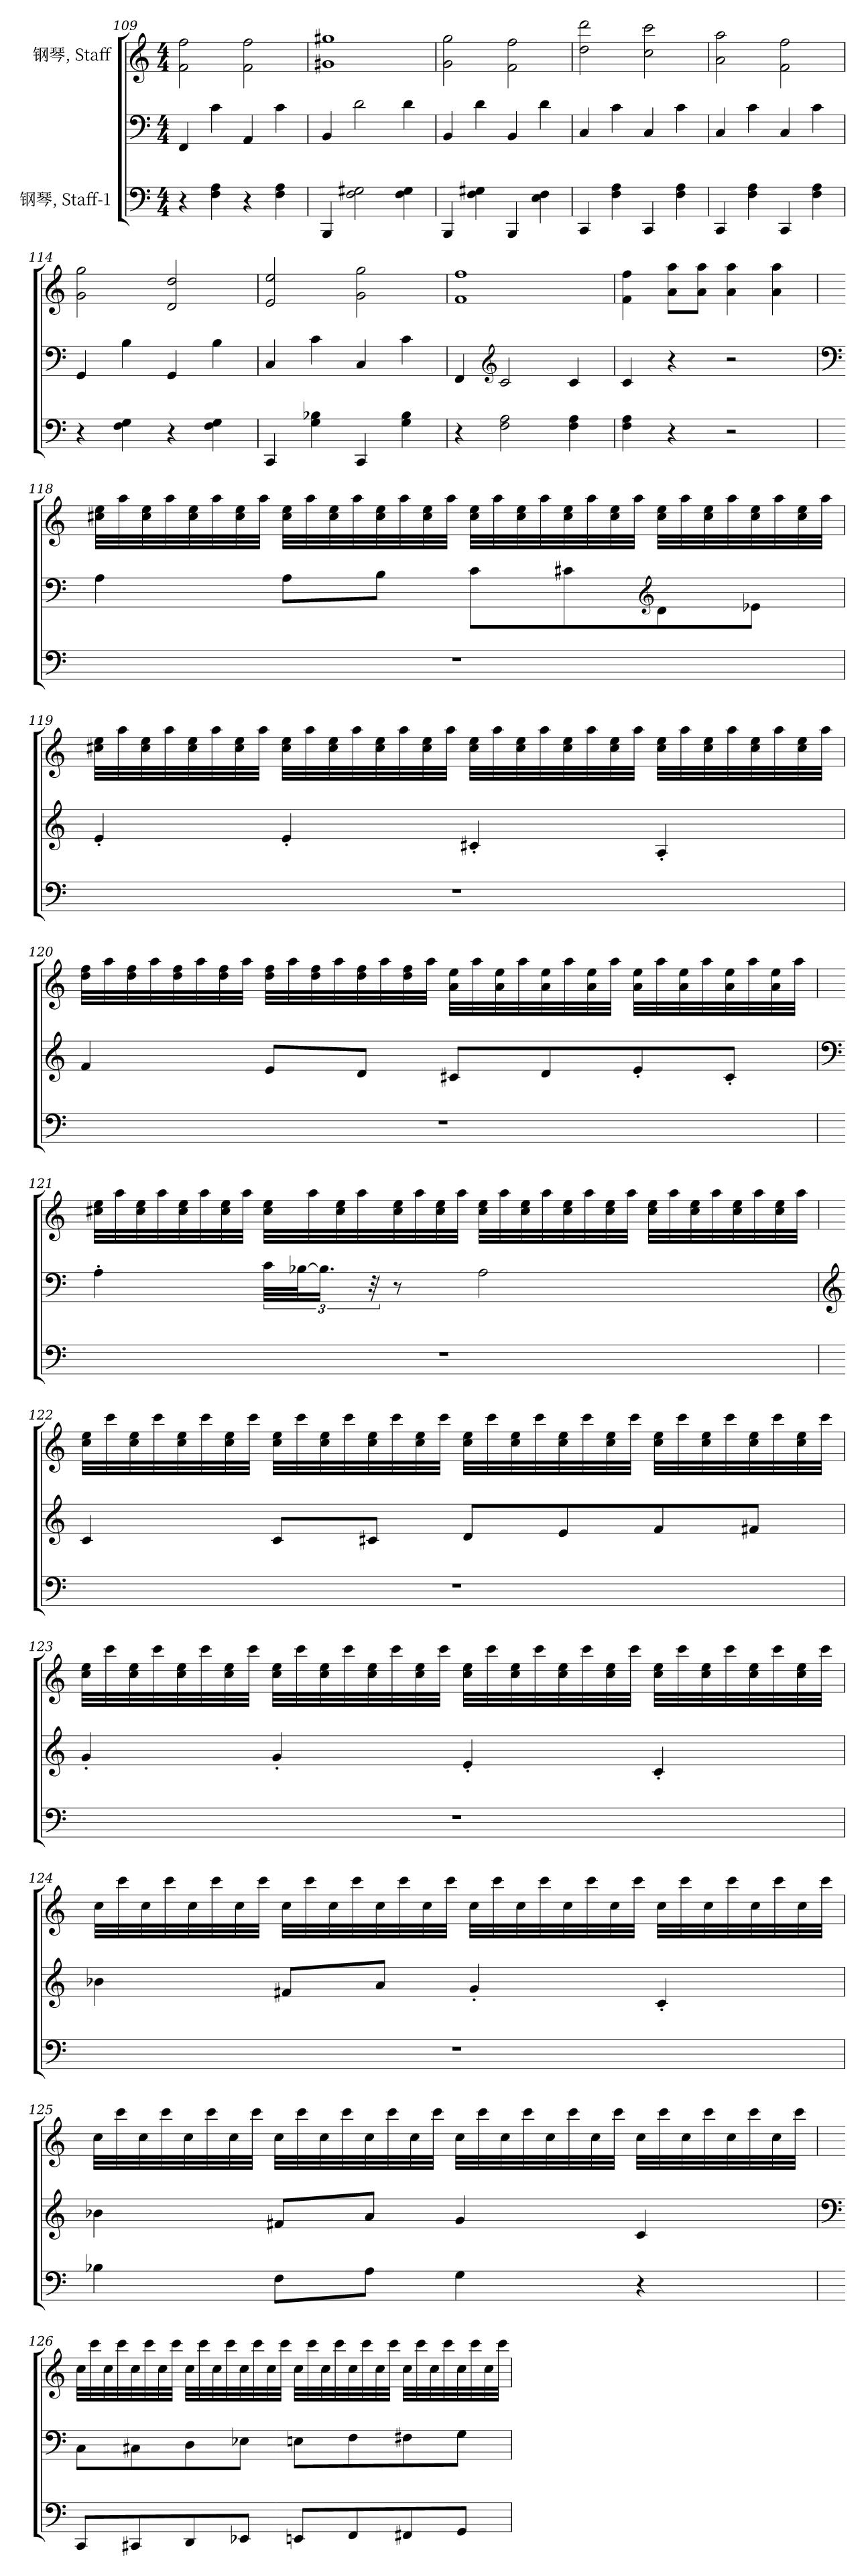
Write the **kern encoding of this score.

**kern	**kern	**kern
*part2	*part2	*part1
*staff3	*staff2	*staff1
*I"钢琴, Staff-1	*	*I"钢琴, Staff
*clefF4	*clefF4	*clefG2
*k[]	*k[]	*k[]
*M4/4	*M4/4	*M4/4
=109	=109	=109
4r	4FF/	2f\ 2ff\
4F\ 4A\	4c\	.
4r	4AA/	2f\ 2ff\
4F\ 4A\	4c\	.
=110	=110	=110
4BBB/	4BB/	1g#X 1gg#X
2F\ 2G#X\	2d\	.
4F\ 4G#\	4d\	.
=111	=111	=111
4BBB/	4BB/	2g\ 2gg\
4F\ 4G#X\	4d\	.
4BBB/	4BB/	2f\ 2ff\
4E\ 4F\	4d\	.
=112	=112	=112
4CC/	4C/	2dd\ 2ddd\
4F\ 4A\	4c\	.
4CC/	4C/	2cc\ 2ccc\
4F\ 4A\	4c\	.
=113	=113	=113
4CC/	4C/	2a\ 2aa\
4F\ 4A\	4c\	.
4CC/	4C/	2f\ 2ff\
4F\ 4A\	4c\	.
=114	=114	=114
4r	4GG/	2g\ 2gg\
4F\ 4G\	4B\	.
4r	4GG/	2d/ 2dd/
4F\ 4G\	4B\	.
!!LO:LB:g=z
=115	=115	=115
4CC/	4C/	2e/ 2ee/
4G\ 4B-X\	4c\	.
4CC/	4C/	2g\ 2gg\
4G\ 4B-\	4c\	.
=116	=116	=116
4r	4FF/	1f 1ff
*	*clefG2	*
2F\ 2A\	2c/	.
4F\ 4A\	4c/	.
=117	=117	=117
4F\ 4A\	4c/	4f\ 4ff\
4r	4r	8a\ 8aa\L
.	.	8a\ 8aa\J
2r	2r	4a\ 4aa\
.	.	4a\ 4aa\
!!LO:LB:g=z
=118	=118	=118
*	*clefF4	*
1r	4A\	32cc#X\ 32ee\LLL
.	.	32aa\
.	.	32cc#\ 32ee\
.	.	32aa\
.	.	32cc#\ 32ee\
.	.	32aa\
.	.	32cc#\ 32ee\
.	.	32aa\JJJ
.	8A\L	32cc#\ 32ee\LLL
.	.	32aa\
.	.	32cc#\ 32ee\
.	.	32aa\
.	8B\J	32cc#\ 32ee\
.	.	32aa\
.	.	32cc#\ 32ee\
.	.	32aa\JJJ
.	8c\L	32cc#\ 32ee\LLL
.	.	32aa\
.	.	32cc#\ 32ee\
.	.	32aa\
.	8c#X\	32cc#\ 32ee\
.	.	32aa\
.	.	32cc#\ 32ee\
.	.	32aa\JJJ
*	*clefG2	*
.	8d\	32cc#\ 32ee\LLL
.	.	32aa\
.	.	32cc#\ 32ee\
.	.	32aa\
.	8e-X\J	32cc#\ 32ee\
.	.	32aa\
.	.	32cc#\ 32ee\
.	.	32aa\JJJ
!!LO:LB:g=z
=119	=119	=119
1r	4e'/	32cc#X\ 32ee\LLL
.	.	32aa\
.	.	32cc#\ 32ee\
.	.	32aa\
.	.	32cc#\ 32ee\
.	.	32aa\
.	.	32cc#\ 32ee\
.	.	32aa\JJJ
.	4e'/	32cc#\ 32ee\LLL
.	.	32aa\
.	.	32cc#\ 32ee\
.	.	32aa\
.	.	32cc#\ 32ee\
.	.	32aa\
.	.	32cc#\ 32ee\
.	.	32aa\JJJ
.	4c#X'/	32cc#\ 32ee\LLL
.	.	32aa\
.	.	32cc#\ 32ee\
.	.	32aa\
.	.	32cc#\ 32ee\
.	.	32aa\
.	.	32cc#\ 32ee\
.	.	32aa\JJJ
.	4A'/	32cc#\ 32ee\LLL
.	.	32aa\
.	.	32cc#\ 32ee\
.	.	32aa\
.	.	32cc#\ 32ee\
.	.	32aa\
.	.	32cc#\ 32ee\
.	.	32aa\JJJ
!!LO:PB:g=z
=120	=120	=120
1r	4f/	32dd\ 32ff\LLL
.	.	32aa\
.	.	32dd\ 32ff\
.	.	32aa\
.	.	32dd\ 32ff\
.	.	32aa\
.	.	32dd\ 32ff\
.	.	32aa\JJJ
.	8e/L	32dd\ 32ff\LLL
.	.	32aa\
.	.	32dd\ 32ff\
.	.	32aa\
.	8d/J	32dd\ 32ff\
.	.	32aa\
.	.	32dd\ 32ff\
.	.	32aa\JJJ
.	8c#X/L	32a\ 32ee\LLL
.	.	32aa\
.	.	32a\ 32ee\
.	.	32aa\
.	8d/	32a\ 32ee\
.	.	32aa\
.	.	32a\ 32ee\
.	.	32aa\JJJ
.	8e'/	32a\ 32ee\LLL
.	.	32aa\
.	.	32a\ 32ee\
.	.	32aa\
.	8c#'/J	32a\ 32ee\
.	.	32aa\
.	.	32a\ 32ee\
.	.	32aa\JJJ
!!LO:LB:g=z
=121	=121	=121
*	*clefF4	*
1r	4A'\	32cc#X\ 32ee\LLL
.	.	32aa\
.	.	32cc#\ 32ee\
.	.	32aa\
.	.	32cc#\ 32ee\
.	.	32aa\
.	.	32cc#\ 32ee\
.	.	32aa\JJJ
.	48c\LLL	32cc#\ 32ee\LLL
.	[48B-X\J	.
.	.	32aa\
.	24.B-\JJ]	.
.	.	32cc#\ 32ee\
.	.	32aa\
.	48r	.
.	8r	32cc#\ 32ee\
.	.	32aa\
.	.	32cc#\ 32ee\
.	.	32aa\JJJ
.	2A\	32cc#\ 32ee\LLL
.	.	32aa\
.	.	32cc#\ 32ee\
.	.	32aa\
.	.	32cc#\ 32ee\
.	.	32aa\
.	.	32cc#\ 32ee\
.	.	32aa\JJJ
.	.	32cc#\ 32ee\LLL
.	.	32aa\
.	.	32cc#\ 32ee\
.	.	32aa\
.	.	32cc#\ 32ee\
.	.	32aa\
.	.	32cc#\ 32ee\
.	.	32aa\JJJ
!!LO:LB:g=z
=122	=122	=122
*	*clefG2	*
1r	4c/	32cc\ 32ee\LLL
.	.	32ccc\
.	.	32cc\ 32ee\
.	.	32ccc\
.	.	32cc\ 32ee\
.	.	32ccc\
.	.	32cc\ 32ee\
.	.	32ccc\JJJ
.	8c/L	32cc\ 32ee\LLL
.	.	32ccc\
.	.	32cc\ 32ee\
.	.	32ccc\
.	8c#X/J	32cc\ 32ee\
.	.	32ccc\
.	.	32cc\ 32ee\
.	.	32ccc\JJJ
.	8d/L	32cc\ 32ee\LLL
.	.	32ccc\
.	.	32cc\ 32ee\
.	.	32ccc\
.	8e/	32cc\ 32ee\
.	.	32ccc\
.	.	32cc\ 32ee\
.	.	32ccc\JJJ
.	8f/	32cc\ 32ee\LLL
.	.	32ccc\
.	.	32cc\ 32ee\
.	.	32ccc\
.	8f#X/J	32cc\ 32ee\
.	.	32ccc\
.	.	32cc\ 32ee\
.	.	32ccc\JJJ
!!LO:LB:g=z
=123	=123	=123
1r	4g'/	32cc\ 32ee\LLL
.	.	32ccc\
.	.	32cc\ 32ee\
.	.	32ccc\
.	.	32cc\ 32ee\
.	.	32ccc\
.	.	32cc\ 32ee\
.	.	32ccc\JJJ
.	4g'/	32cc\ 32ee\LLL
.	.	32ccc\
.	.	32cc\ 32ee\
.	.	32ccc\
.	.	32cc\ 32ee\
.	.	32ccc\
.	.	32cc\ 32ee\
.	.	32ccc\JJJ
.	4e'/	32cc\ 32ee\LLL
.	.	32ccc\
.	.	32cc\ 32ee\
.	.	32ccc\
.	.	32cc\ 32ee\
.	.	32ccc\
.	.	32cc\ 32ee\
.	.	32ccc\JJJ
.	4c'/	32cc\ 32ee\LLL
.	.	32ccc\
.	.	32cc\ 32ee\
.	.	32ccc\
.	.	32cc\ 32ee\
.	.	32ccc\
.	.	32cc\ 32ee\
.	.	32ccc\JJJ
!!LO:PB:g=z
=124	=124	=124
1r	4b-X\	32cc\LLL
.	.	32ccc\
.	.	32cc\
.	.	32ccc\
.	.	32cc\
.	.	32ccc\
.	.	32cc\
.	.	32ccc\JJJ
.	8f#X/L	32cc\LLL
.	.	32ccc\
.	.	32cc\
.	.	32ccc\
.	8a/J	32cc\
.	.	32ccc\
.	.	32cc\
.	.	32ccc\JJJ
.	4g'/	32cc\LLL
.	.	32ccc\
.	.	32cc\
.	.	32ccc\
.	.	32cc\
.	.	32ccc\
.	.	32cc\
.	.	32ccc\JJJ
.	4c'/	32cc\LLL
.	.	32ccc\
.	.	32cc\
.	.	32ccc\
.	.	32cc\
.	.	32ccc\
.	.	32cc\
.	.	32ccc\JJJ
!!LO:LB:g=z
=125	=125	=125
4B-X\	4b-X\	32cc\LLL
.	.	32ccc\
.	.	32cc\
.	.	32ccc\
.	.	32cc\
.	.	32ccc\
.	.	32cc\
.	.	32ccc\JJJ
8F\L	8f#X/L	32cc\LLL
.	.	32ccc\
.	.	32cc\
.	.	32ccc\
8A\J	8a/J	32cc\
.	.	32ccc\
.	.	32cc\
.	.	32ccc\JJJ
4G\	4g/	32cc\LLL
.	.	32ccc\
.	.	32cc\
.	.	32ccc\
.	.	32cc\
.	.	32ccc\
.	.	32cc\
.	.	32ccc\JJJ
4r	4c/	32cc\LLL
.	.	32ccc\
.	.	32cc\
.	.	32ccc\
.	.	32cc\
.	.	32ccc\
.	.	32cc\
.	.	32ccc\JJJ
!!LO:LB:g=z
=126	=126	=126
*	*clefF4	*
8CC/L	8C\L	32cc\LLL
.	.	32ccc\
.	.	32cc\
.	.	32ccc\
8CC#X/	8C#X\	32cc\
.	.	32ccc\
.	.	32cc\
.	.	32ccc\JJJ
8DD/	8D\	32cc\LLL
.	.	32ccc\
.	.	32cc\
.	.	32ccc\
8EE-X/J	8E-X\J	32cc\
.	.	32ccc\
.	.	32cc\
.	.	32ccc\JJJ
8EEn/L	8En\L	32cc\LLL
.	.	32ccc\
.	.	32cc\
.	.	32ccc\
8FF/	8F\	32cc\
.	.	32ccc\
.	.	32cc\
.	.	32ccc\JJJ
8FF#X/	8F#X\	32cc\LLL
.	.	32ccc\
.	.	32cc\
.	.	32ccc\
8GG/J	8G\J	32cc\
.	.	32ccc\
.	.	32cc\
.	.	32ccc\JJJ
=	=	=
*-	*-	*-
